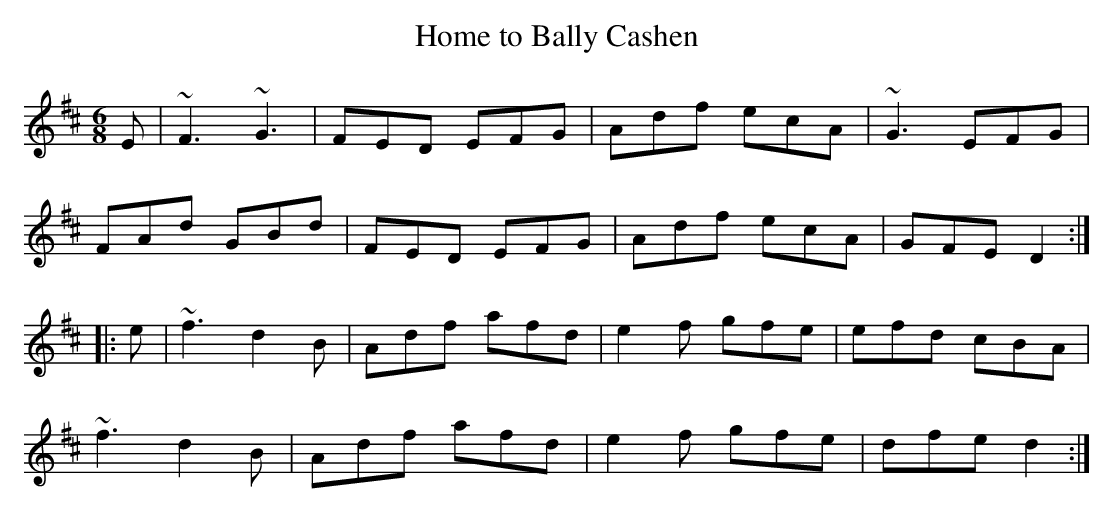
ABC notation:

X:1
T:Home to Bally Cashen
M:6/8
L:1/8
K:D
E | ~F3 ~G3 | FED EFG | Adf ecA | ~G3 EFG |
    FAd GBd | FED EFG | Adf ecA | GFE D2 :|
|:e | ~f3 d2B | Adf afd | e2f gfe | efd cBA |
      ~f3 d2B | Adf afd | e2f gfe | dfe d2 :|
